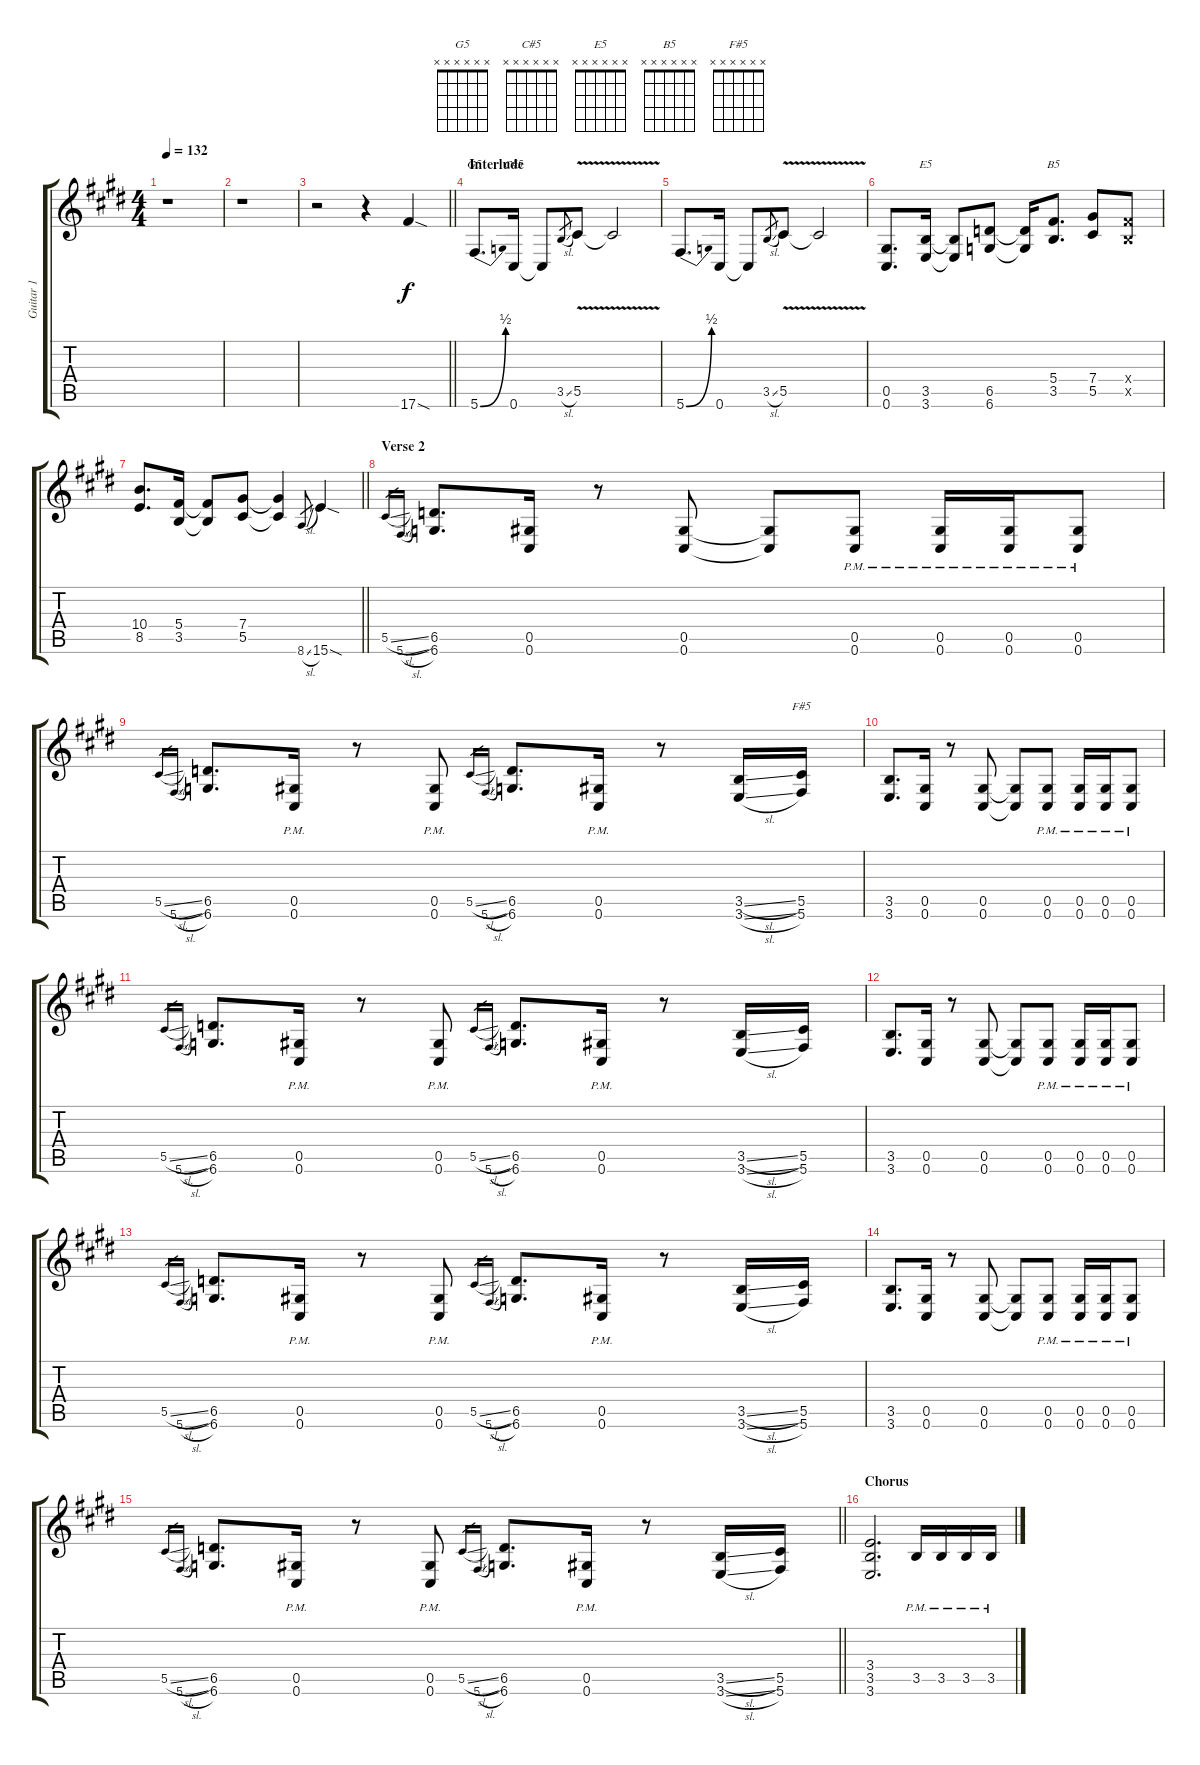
\track ("Guitar 1" "Guitar 1") {instrument distortionguitar}
\staff {score tabs}
\tuning (Eb4 Bb3 Gb3 Db3 Ab2 Db2) {hide}
\chord ("G5" x x x x x x)
\chord ("C#5" x x x x x x)
\chord ("E5" x x x x x x)
\chord ("B5" x x x x x x)
\chord ("F#5" x x x x x x)
\ts (4 4)
\tempo 132
\clef g2
\ks c#minor
r.1{dy f} |
r.1 |
\barLineRight lightlight
r.2 r.4 17.6{sod}.4 |
\section ("" "Interlude")
5.6{be (bend 0 0 60 2)}.8{d ch "G5"} 0.6.16{ch "C#5"} 0.6{t}.8 3.5{sl}.8{gr} 5.5{v}.8 5.5{t}.2 |
5.6{be (bend 0 0 60 2)}.8{d} 0.6.16 0.6{t}.8 3.5{sl}.8{gr} 5.5{v}.8 5.5{t}.2 |
(0.5 0.6).8{d} (3.5 3.6).16{ch "E5"} (3.5{t} 3.6{t}).8 (6.5 6.6).8 (6.5{t} 6.6{t}).16 (5.4 3.5).8{d ch "B5"} (7.4 5.5).8 (5.4{x} 3.5{x}).8 |
\barLineRight lightlight
(10.4 8.5).8{d} (5.4 3.5).16 (5.4{t} 3.5{t}).8 (7.4 5.5).8 (7.4{t} 5.5{t}).4 8.6{sl}.8{gr} 15.6{sod}.4 |
\section ("" "Verse 2")
5.5{sl}.16{gr} 5.6{sl}.16{gr} (6.5 6.6).8{d} (0.5 0.6).16 r.8 (0.5 0.6).8 (0.5{t} 0.6{t}).8 (0.5{pm} 0.6{pm}).8 (0.5{pm} 0.6{pm}).16 (0.5{pm} 0.6{pm}).16 (0.5{pm} 0.6{pm}).8 |
5.5{sl}.16{gr} 5.6{sl}.16{gr} (6.5 6.6).8{d} (0.5{pm} 0.6{pm}).16 r.8 (0.5{pm} 0.6{pm}).8 5.5{sl}.16{gr} 5.6{sl}.16{gr} (6.5 6.6).8{d} (0.5{pm} 0.6{pm}).16 r.8 (3.5{sl} 3.6{sl}).16 (5.5 5.6).16{ch "F#5"} |
(3.5 3.6).8{d} (0.5 0.6).16 r.8 (0.5 0.6).8 (0.5{t} 0.6{t}).8 (0.5{pm} 0.6{pm}).8 (0.5{pm} 0.6{pm}).16 (0.5{pm} 0.6{pm}).16 (0.5{pm} 0.6{pm}).8 |
5.5{sl}.16{gr} 5.6{sl}.16{gr} (6.5 6.6).8{d} (0.5{pm} 0.6{pm}).16 r.8 (0.5{pm} 0.6{pm}).8 5.5{sl}.16{gr} 5.6{sl}.16{gr} (6.5 6.6).8{d} (0.5{pm} 0.6{pm}).16 r.8 (3.5{sl} 3.6{sl}).16 (5.5 5.6).16 |
(3.5 3.6).8{d} (0.5 0.6).16 r.8 (0.5 0.6).8 (0.5{t} 0.6{t}).8 (0.5{pm} 0.6{pm}).8 (0.5{pm} 0.6{pm}).16 (0.5{pm} 0.6{pm}).16 (0.5{pm} 0.6{pm}).8 |
5.5{sl}.16{gr} 5.6{sl}.16{gr} (6.5 6.6).8{d} (0.5{pm} 0.6{pm}).16 r.8 (0.5{pm} 0.6{pm}).8 5.5{sl}.16{gr} 5.6{sl}.16{gr} (6.5 6.6).8{d} (0.5{pm} 0.6{pm}).16 r.8 (3.5{sl} 3.6{sl}).16 (5.5 5.6).16 |
(3.5 3.6).8{d} (0.5 0.6).16 r.8 (0.5 0.6).8 (0.5{t} 0.6{t}).8 (0.5{pm} 0.6{pm}).8 (0.5{pm} 0.6{pm}).16 (0.5{pm} 0.6{pm}).16 (0.5{pm} 0.6{pm}).8 |
\barLineRight lightlight
5.5{sl}.16{gr} 5.6{sl}.16{gr} (6.5 6.6).8{d} (0.5{pm} 0.6{pm}).16 r.8 (0.5{pm} 0.6{pm}).8 5.5{sl}.16{gr} 5.6{sl}.16{gr} (6.5 6.6).8{d} (0.5{pm} 0.6{pm}).16 r.8 (3.5{sl} 3.6{sl}).16 (5.5 5.6).16 |
\section ("" "Chorus")
(3.4 3.5 3.6).2{d} 3.5{pm}.16 3.5{pm}.16 3.5{pm}.16 3.5{pm}.16
